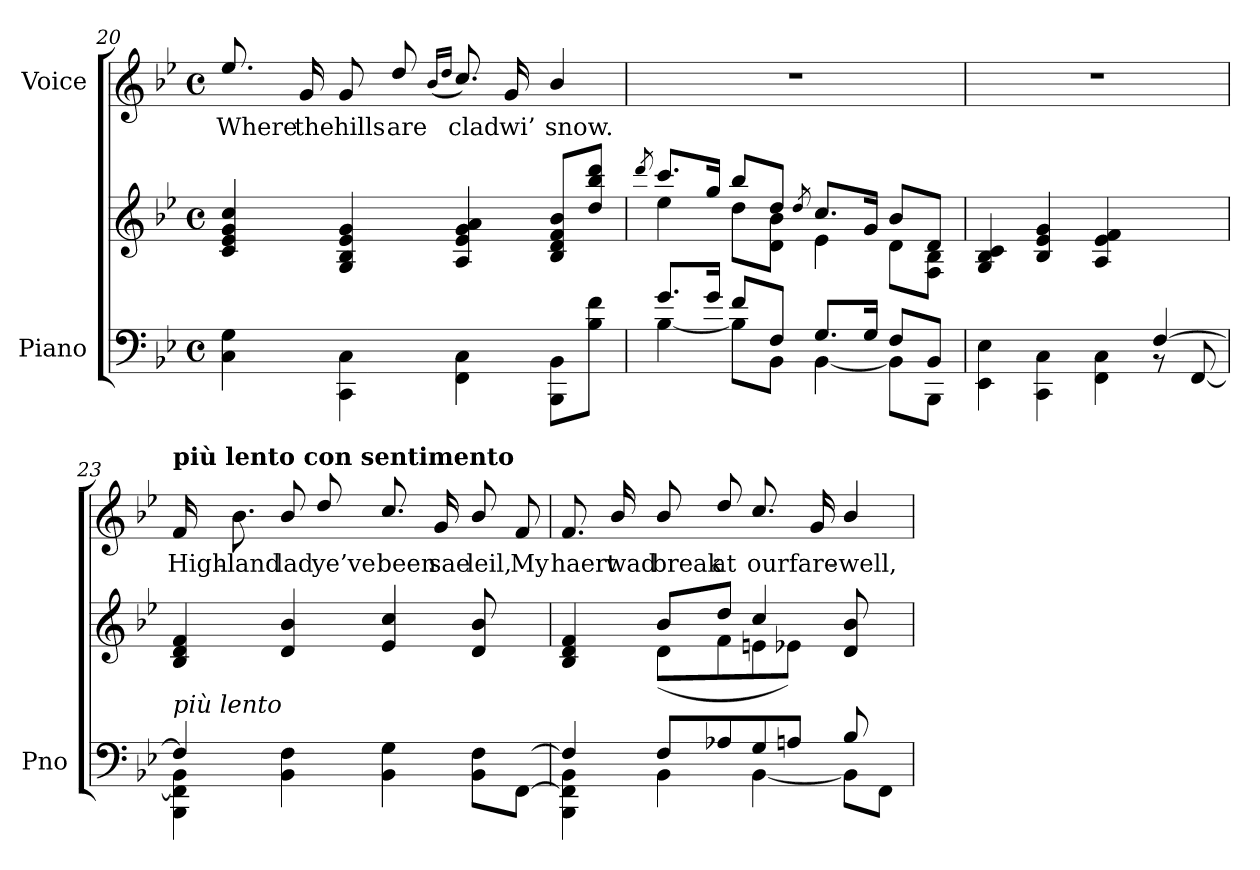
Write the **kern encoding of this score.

**kern	**kern	**kern	**text
*part2	*part2	*part1	*part1
*staff3	*staff2	*staff1	*staff1
*I"Piano	*	*I"Voice	*
*I'Pno	*	*	*
*clefF4	*clefG2	*clefG2	*
*k[b-e-]	*k[b-e-]	*k[b-e-]	*
*M4/4	*M4/4	*M4/4	*
*met(c)	*met(c)	*met(c)	*
=20	=20	=20	=20
!	!	!	!LO:LY:b
4C\ 4G\	4c/ 4e-/ 4g/ 4cc/	8.ee-/	Where
!	!	!	!LO:LY:b
.	.	16g/	the
!	!	!	!LO:LY:b
4CC\ 4C\	4G/ 4B-/ 4e-/ 4g/	8g/	hills
!	!	!	!LO:LY:b
.	.	8dd/	are
.	.	(<16qb-/LL	.
.	.	16qdd/JJ	.
!	!	!	!LO:LY:b
4FF\ 4C\	4A/ 4e-/ 4g/ 4a/	8.cc/)	clad
!	!	!	!LO:LY:b
.	.	16g/	wi’
!	!	!	!LO:LY:b
8BBB-\ 8BB-\L	8B-/ 8d/ 8f/ 8b-/L	4b-/	snow.
8B-\ 8f\J	8dd/ 8bb-/ 8ddd/J	.	.
!!LO:PB:g=z
=21	=21	=21	=21
.	8qddd/	.	.
*^	*^	*	*
8.g/L	[4B-\	8.ccc/L	4ee-\	1r	.
16g/Jk	.	16gg/Jk	.	.	.
8f/L	8B-\L]	8bb-/L	8dd\L	.	.
8F/J	8BB-\J	8dd/J	8d\ 8b-\J	.	.
.	.	8qdd/	.	.	.
8.G/L	[4BB-\	8.cc/L	4e-\	.	.
16G/Jk	.	16g/Jk	.	.	.
8F/L	8BB-\L]	8b-/L	8d\L	.	.
8BB-/J	8BBB-\J	8d/J	8F\ 8B-\J	.	.
*	*	*v	*v	*	*
=22	=22	=22	=22	=22
2.ryy	4EE-\ 4E-\	4G/ 4B-/ 4c/	1r	.
.	4CC\ 4C\	4B-/ 4e-/ 4g/	.	.
.	4FF\ 4C\	4A/ 4e-/ 4f/	.	.
[4F/	8rBB	4ryy	.	.
.	[8FF/	.	.	.
*v	*v	*	*	*
!!LO:LB:g=z
=23	=23	=23	=23
*	*	*MM108	*
*^	*	*	*
*	*^	*	*	*
!	!	!	!	!LO:TX:a:B:t=più lento con sentimento	!
!LO:TX:a:i:t=più lento	!	!	!	!	!
!	!	!	!	!	!LO:LY:b
2..ryy	4F/]	4BBB-\ 4FF\] 4BB-\	4B-/ 4d/ 4f/	16f/	High-
!	!	!	!	!	!LO:LY:b
.	.	.	.	8.b-\	-land
!	!	!	!	!	!LO:LY:b
.	2.ryy	4BB-\ 4F\	4d/ 4b-/	8b-/	lad
!	!	!	!	!	!LO:LY:b
.	.	.	.	8dd/	ye’ve
!	!	!	!	!	!LO:LY:b
.	.	4BB-\ 4G\	4e-/ 4cc/	8.cc/	been
!	!	!	!	!	!LO:LY:b
.	.	.	.	16g/	sae
!	!	!	!	!	!LO:LY:b
.	.	8BB-\ 8F\L	8d/ 8b-/L	8b-/	leil,
!	!	!	!	!	!LO:LY:b
[8F/J	.	[8FF\J	8ryy	8f/	My
!!LO:LB:g=z
=24	=24	=24	=24	=24	=24
*	*	*^	*^	*	*
!	!	!	!	!	!	!	!LO:LY:b
2..ryy	4F/]	4BBB-\ 4FF\] 4BB-\	4ryy	4B-/ 4d/ 4f/	4ryy	8.f/	haert
!	!	!	!	!	!	!	!LO:LY:b
.	.	.	.	.	.	16b-/	wad
!	!	!	!	!	!	!	!LO:LY:b
.	2.ryy	8F/L	4BB-\	8b-/L	(<8d\L	8b-/	break
!	!	!	!	!	!	!	!LO:LY:b
.	.	8A-X/	.	8dd/J	8f\	8dd/	at
!	!	!	!	!	!	!	!LO:LY:b
.	.	8G/	[4BB-\	4cc/	8en\	8.cc/	our
.	.	8An/J	.	.	8e-X\J)	.	.
!	!	!	!	!	!	!	!LO:LY:b
.	.	.	.	.	.	16g/	fare-
!	!	!	!	!	!	!	!LO:LY:b
.	.	8B-/	8BB-\L]	8d/ 8b-/L	4ryy	4b-/	-well,
8F/J	.	8ryy	8FF\J	8ryy	.	.	.
*v	*v	*v	*v	*	*	*	*
*	*v	*v	*	*
=	=	=	=
*-	*-	*-	*-
